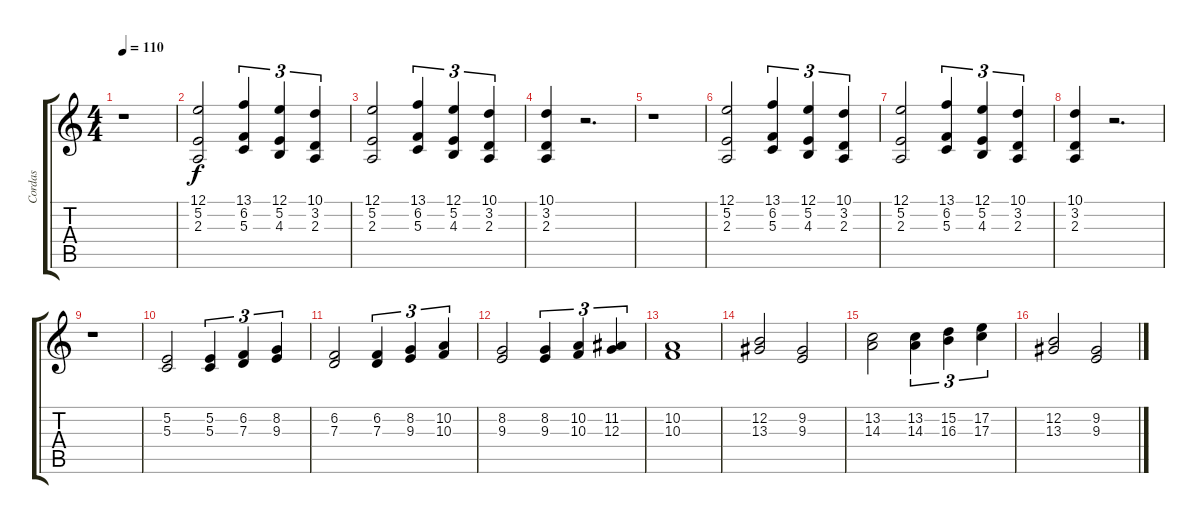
\track ("Cordas" "Cordas") {instrument stringensemble1}
\staff {score tabs}
\tuning (E4 B3 G3 D3 A2 E2) {hide}
\ts (4 4)
\tempo 110
\clef g2
\ks c
r.1{dy f} |
(12.1 5.2 2.3).2 (13.1 6.2 5.3).4{tu (3 2)} (12.1 5.2 4.3).4{tu (3 2)} (10.1 3.2 2.3).4{tu (3 2)} |
(12.1 5.2 2.3).2 (13.1 6.2 5.3).4{tu (3 2)} (12.1 5.2 4.3).4{tu (3 2)} (10.1 3.2 2.3).4{tu (3 2)} |
(10.1 3.2 2.3).4 r.2{d} |
r.1 |
(12.1 5.2 2.3).2 (13.1 6.2 5.3).4{tu (3 2)} (12.1 5.2 4.3).4{tu (3 2)} (10.1 3.2 2.3).4{tu (3 2)} |
(12.1 5.2 2.3).2 (13.1 6.2 5.3).4{tu (3 2)} (12.1 5.2 4.3).4{tu (3 2)} (10.1 3.2 2.3).4{tu (3 2)} |
(10.1 3.2 2.3).4 r.2{d} |
r.1 |
(5.2 5.3).2 (5.2 5.3).4{tu (3 2)} (6.2 7.3).4{tu (3 2)} (8.2 9.3).4{tu (3 2)} |
(6.2 7.3).2 (6.2 7.3).4{tu (3 2)} (8.2 9.3).4{tu (3 2)} (10.2 10.3).4{tu (3 2)} |
(8.2 9.3).2 (8.2 9.3).4{tu (3 2)} (10.2 10.3).4{tu (3 2)} (11.2 12.3).4{tu (3 2)} |
(10.2 10.3).1 |
(12.2 13.3).2 (9.2 9.3).2 |
(13.2 14.3).2 (13.2 14.3).4{tu (3 2)} (15.2 16.3).4{tu (3 2)} (17.2 17.3).4{tu (3 2)} |
(12.2 13.3).2 (9.2 9.3).2
